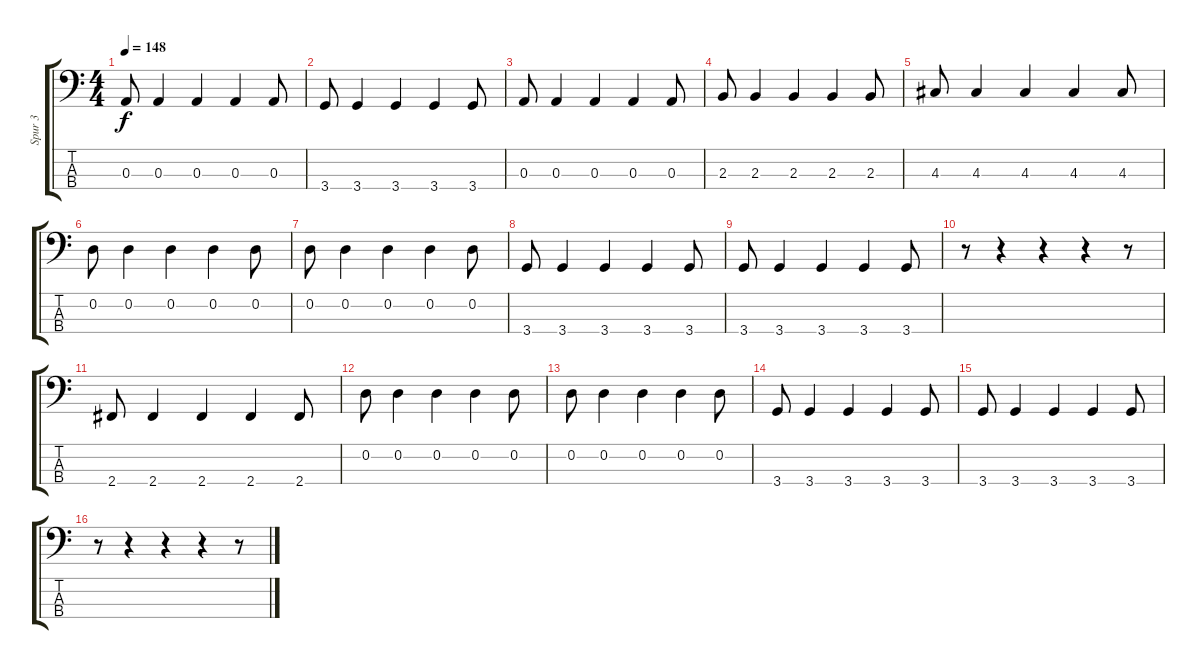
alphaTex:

\track ("Spur 3" "Spur 3") {instrument synthbass1}
\staff {score tabs}
\tuning (G2 D2 A1 E1) {hide}
\ts (4 4)
\tempo 148
\clef f4
\ks c
0.3.8{dy f} 0.3.4 0.3.4 0.3.4 0.3.8 |
3.4.8 3.4.4 3.4.4 3.4.4 3.4.8 |
0.3.8 0.3.4 0.3.4 0.3.4 0.3.8 |
2.3.8 2.3.4 2.3.4 2.3.4 2.3.8 |
4.3.8 4.3.4 4.3.4 4.3.4 4.3.8 |
0.2.8 0.2.4 0.2.4 0.2.4 0.2.8 |
0.2.8 0.2.4 0.2.4 0.2.4 0.2.8 |
3.4.8 3.4.4 3.4.4 3.4.4 3.4.8 |
3.4.8 3.4.4 3.4.4 3.4.4 3.4.8 |
r.8 r.4 r.4 r.4 r.8 |
2.4.8 2.4.4 2.4.4 2.4.4 2.4.8 |
0.2.8 0.2.4 0.2.4 0.2.4 0.2.8 |
0.2.8 0.2.4 0.2.4 0.2.4 0.2.8 |
3.4.8 3.4.4 3.4.4 3.4.4 3.4.8 |
3.4.8 3.4.4 3.4.4 3.4.4 3.4.8 |
r.8 r.4 r.4 r.4 r.8
